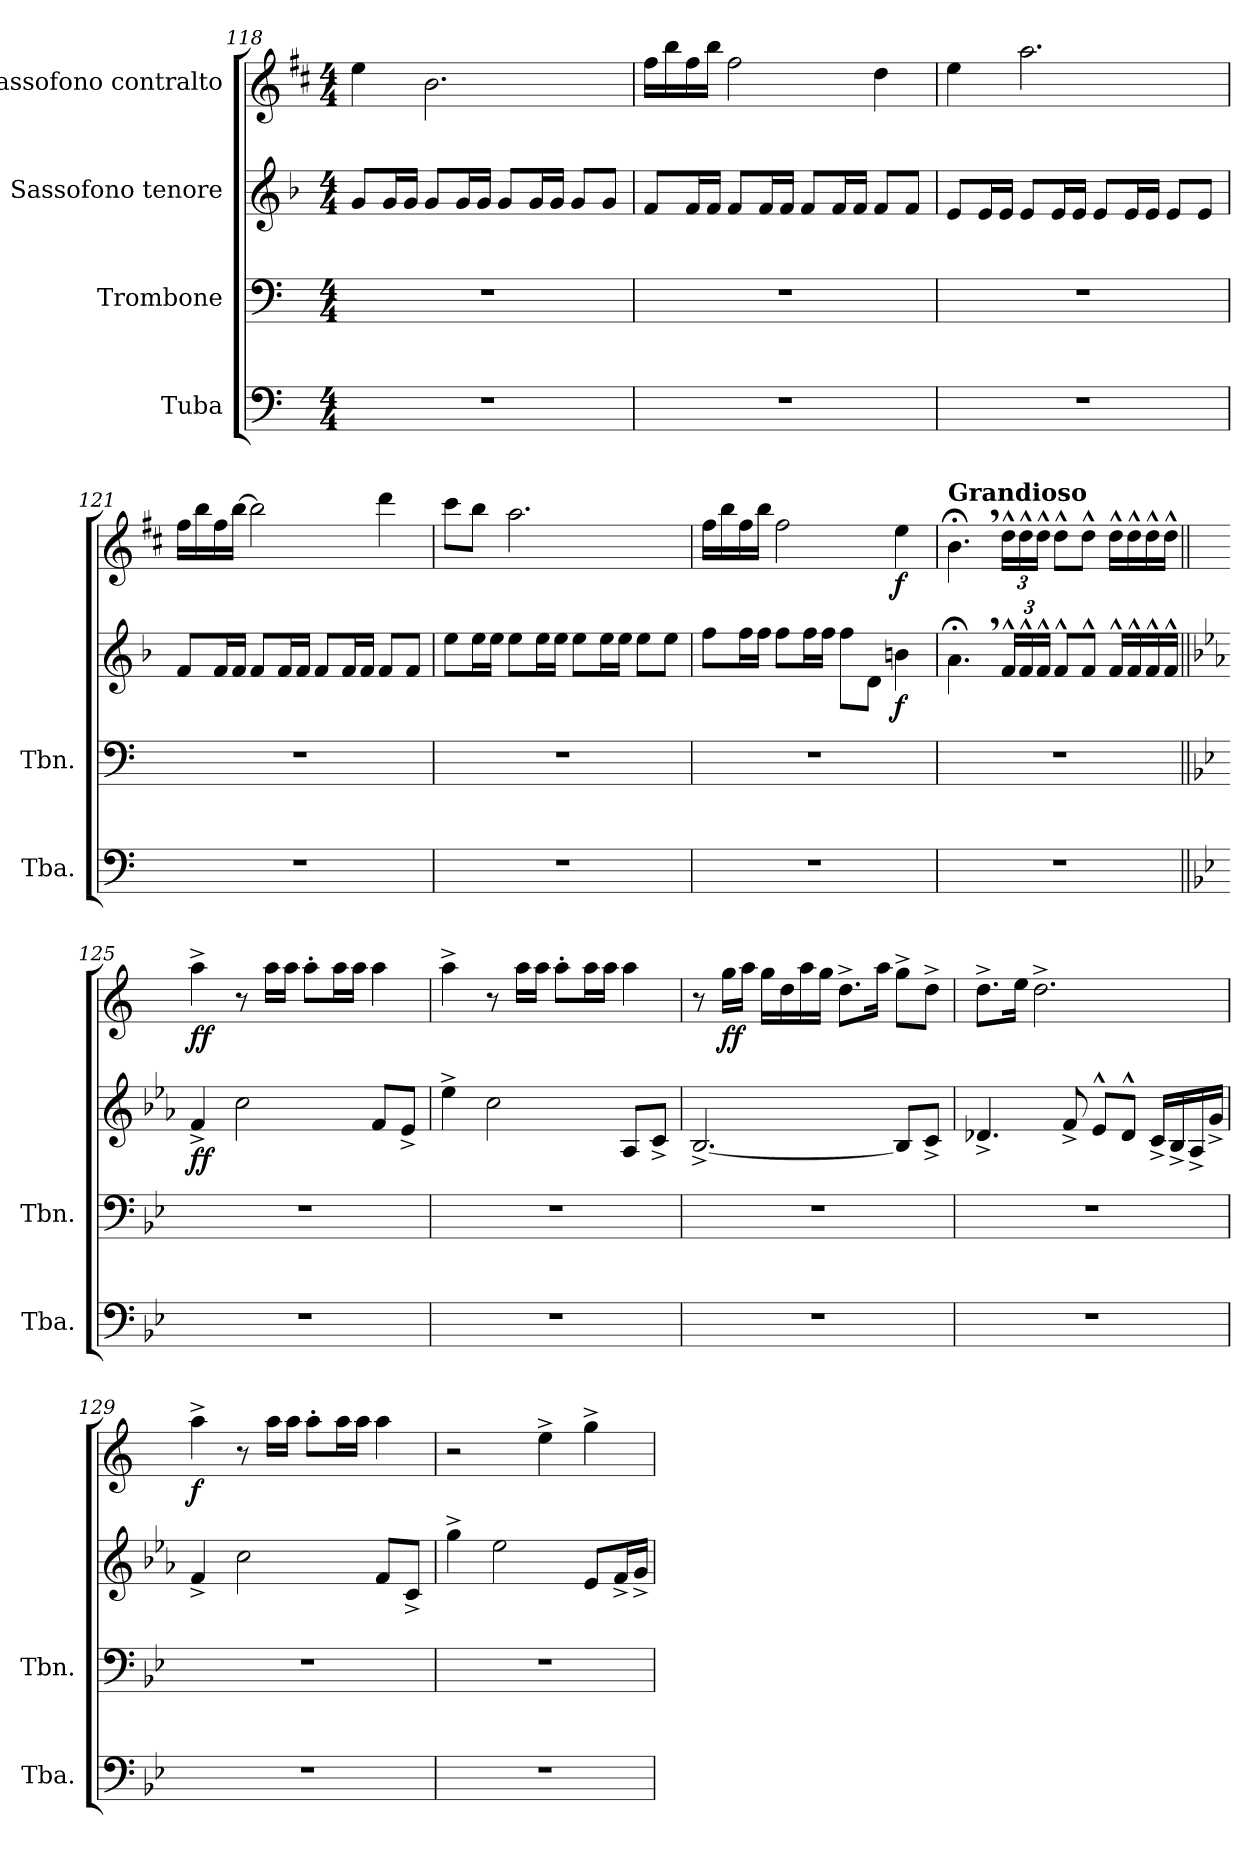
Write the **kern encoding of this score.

**kern	**kern	**kern	**dynam	**kern	**dynam
*part4	*part3	*part2	*part2	*part1	*part1
*staff4	*staff3	*staff2	*staff2	*staff1	*staff1
*I"Tuba	*I"Trombone	*I"Sassofono tenore	*	*I"Sassofono contralto	*
*I'Tba.	*I'Tbn.	*	*	*	*
*clefF4	*clefF4	*clefG2	*	*clefG2	*
*ITrd4c7	*ITrd4c7	*ITrd8c14	*	*ITrd5c9	*
*k[b-]	*k[b-]	*k[b-]	*	*k[b-]	*
*M4/4	*M4/4	*M4/4	*	*M4/4	*
=118	=118	=118	=118	=118	=118
1r	1r	8G/L	.	4g\	.
.	.	16G/L	.	.	.
.	.	16G/JJ	.	.	.
.	.	8G/L	.	2.d\	.
.	.	16G/L	.	.	.
.	.	16G/JJ	.	.	.
.	.	8G/L	.	.	.
.	.	16G/L	.	.	.
.	.	16G/JJ	.	.	.
.	.	8G/L	.	.	.
.	.	8G/J	.	.	.
!!LO:LB:g=z
=119	=119	=119	=119	=119	=119
1r	1r	8F/L	.	16a\LL	.
.	.	.	.	16dd\	.
.	.	16F/L	.	16a\	.
.	.	16F/JJ	.	16dd\JJ	.
.	.	8F/L	.	2a\	.
.	.	16F/L	.	.	.
.	.	16F/JJ	.	.	.
.	.	8F/L	.	.	.
.	.	16F/L	.	.	.
.	.	16F/JJ	.	.	.
.	.	8F/L	.	4f\	.
.	.	8F/J	.	.	.
=120	=120	=120	=120	=120	=120
1r	1r	8E/L	.	4g\	.
.	.	16E/L	.	.	.
.	.	16E/JJ	.	.	.
.	.	8E/L	.	2.cc\	.
.	.	16E/L	.	.	.
.	.	16E/JJ	.	.	.
.	.	8E/L	.	.	.
.	.	16E/L	.	.	.
.	.	16E/JJ	.	.	.
.	.	8E/L	.	.	.
.	.	8E/J	.	.	.
=121	=121	=121	=121	=121	=121
1r	1r	8F/L	.	16a\LL	.
.	.	.	.	16dd\	.
.	.	16F/L	.	16a\	.
.	.	16F/JJ	.	[16dd\JJ	.
.	.	8F/L	.	2dd\]	.
.	.	16F/L	.	.	.
.	.	16F/JJ	.	.	.
.	.	8F/L	.	.	.
.	.	16F/L	.	.	.
.	.	16F/JJ	.	.	.
.	.	8F/L	.	4ff\	.
.	.	8F/J	.	.	.
!!LO:LB:g=z
=122	=122	=122	=122	=122	=122
1r	1r	8e\L	.	8ee\L	.
.	.	16e\L	.	8dd\J	.
.	.	16e\JJ	.	.	.
.	.	8e\L	.	2.cc\	.
.	.	16e\L	.	.	.
.	.	16e\JJ	.	.	.
.	.	8e\L	.	.	.
.	.	16e\L	.	.	.
.	.	16e\JJ	.	.	.
.	.	8e\L	.	.	.
.	.	8e\J	.	.	.
=123	=123	=123	=123	=123	=123
1r	1r	8f\L	.	16a\LL	.
.	.	.	.	16dd\	.
.	.	16f\L	.	16a\	.
.	.	16f\JJ	.	16dd\JJ	.
.	.	8f\L	.	2a\	.
.	.	16f\L	.	.	.
.	.	16f\JJ	.	.	.
.	.	8f\L	.	.	.
.	.	8D\J	.	.	.
!	!	!	!LO:DY:b	!	!LO:DY:b
.	.	4Bn\	f	4g\	f
=124	=124	=124	=124	=124	=124
!	!	!	!	!LO:TX:a:B:t=Grandioso	!
1r	1r	4.A;<,\	.	4.d;<,\	.
*	*	*Xbrackettup	*	*Xbrackettup	*
.	.	24F^^/LL	.	24f^^\LL	.
.	.	24F^^/	.	24f^^\	.
.	.	24F^^/JJ	.	24f^^\JJ	.
.	.	8F^^/L	.	8f^^\L	.
.	.	8F^^/J	.	8f^^\J	.
.	.	16F^^/LL	.	16f^^\LL	.
.	.	16F^^/	.	16f^^\	.
.	.	16F^^/	.	16f^^\	.
.	.	16F^^/JJ	.	16f^^\JJ	.
!!LO:LB:g=z
=125||	=125||	=125||	=125||	=125||	=125||
*k[b-e-a-]	*k[b-e-a-]	*k[b-e-a-]	*	*k[b-e-a-]	*
!	!	!	!LO:DY:b	!	!LO:DY:b
1r	1r	4F^/	ff	4cc^\	ff
.	.	2c\	.	8r	.
.	.	.	.	16cc\LL	.
.	.	.	.	16cc\JJ	.
.	.	.	.	8cc'\L	.
.	.	.	.	16cc\L	.
.	.	.	.	16cc\JJ	.
.	.	8F/L	.	4cc\	.
.	.	8E-^/J	.	.	.
=126	=126	=126	=126	=126	=126
1r	1r	4e-^\	.	4cc^\	.
.	.	2c\	.	8r	.
.	.	.	.	16cc\LL	.
.	.	.	.	16cc\JJ	.
.	.	.	.	8cc'\L	.
.	.	.	.	16cc\L	.
.	.	.	.	16cc\JJ	.
.	.	8AA-/L	.	4cc\	.
.	.	8C^/J	.	.	.
=127	=127	=127	=127	=127	=127
1r	1r	[2.BB-^/	.	8r	.
!	!	!	!	!	!LO:DY:b
.	.	.	.	16b-\LL	ff
.	.	.	.	16cc\JJ	.
.	.	.	.	16b-\LL	.
.	.	.	.	16f\	.
.	.	.	.	16cc\	.
.	.	.	.	16b-\JJ	.
.	.	.	.	8.f^\L	.
.	.	.	.	16cc\Jk	.
.	.	8BB-/L]	.	8b-^\L	.
.	.	8C^/J	.	8f^\J	.
!!LO:LB:g=z
=128	=128	=128	=128	=128	=128
1r	1r	4.D-X^/	.	8.f^\L	.
.	.	.	.	16g\Jk	.
.	.	.	.	2.f^\	.
.	.	8F^/	.	.	.
.	.	8E-^^/L	.	.	.
.	.	8D-^^/J	.	.	.
.	.	16C^/LL	.	.	.
.	.	16BB-^/	.	.	.
.	.	16AA-^/	.	.	.
.	.	16G^/JJ	.	.	.
=129	=129	=129	=129	=129	=129
!	!	!	!	!	!LO:DY:b
1r	1r	4F^/	.	4cc^\	f
.	.	2c\	.	8r	.
.	.	.	.	16cc\LL	.
.	.	.	.	16cc\JJ	.
.	.	.	.	8cc'\L	.
.	.	.	.	16cc\L	.
.	.	.	.	16cc\JJ	.
.	.	8F/L	.	4cc\	.
.	.	8C^/J	.	.	.
=130	=130	=130	=130	=130	=130
1r	1r	4g^\	.	2r	.
.	.	2e-\	.	.	.
.	.	.	.	4g^\	.
.	.	8E-/L	.	4b-^\	.
.	.	16F^/L	.	.	.
.	.	16G^/JJ	.	.	.
=	=	=	=	=	=
*-	*-	*-	*-	*-	*-
